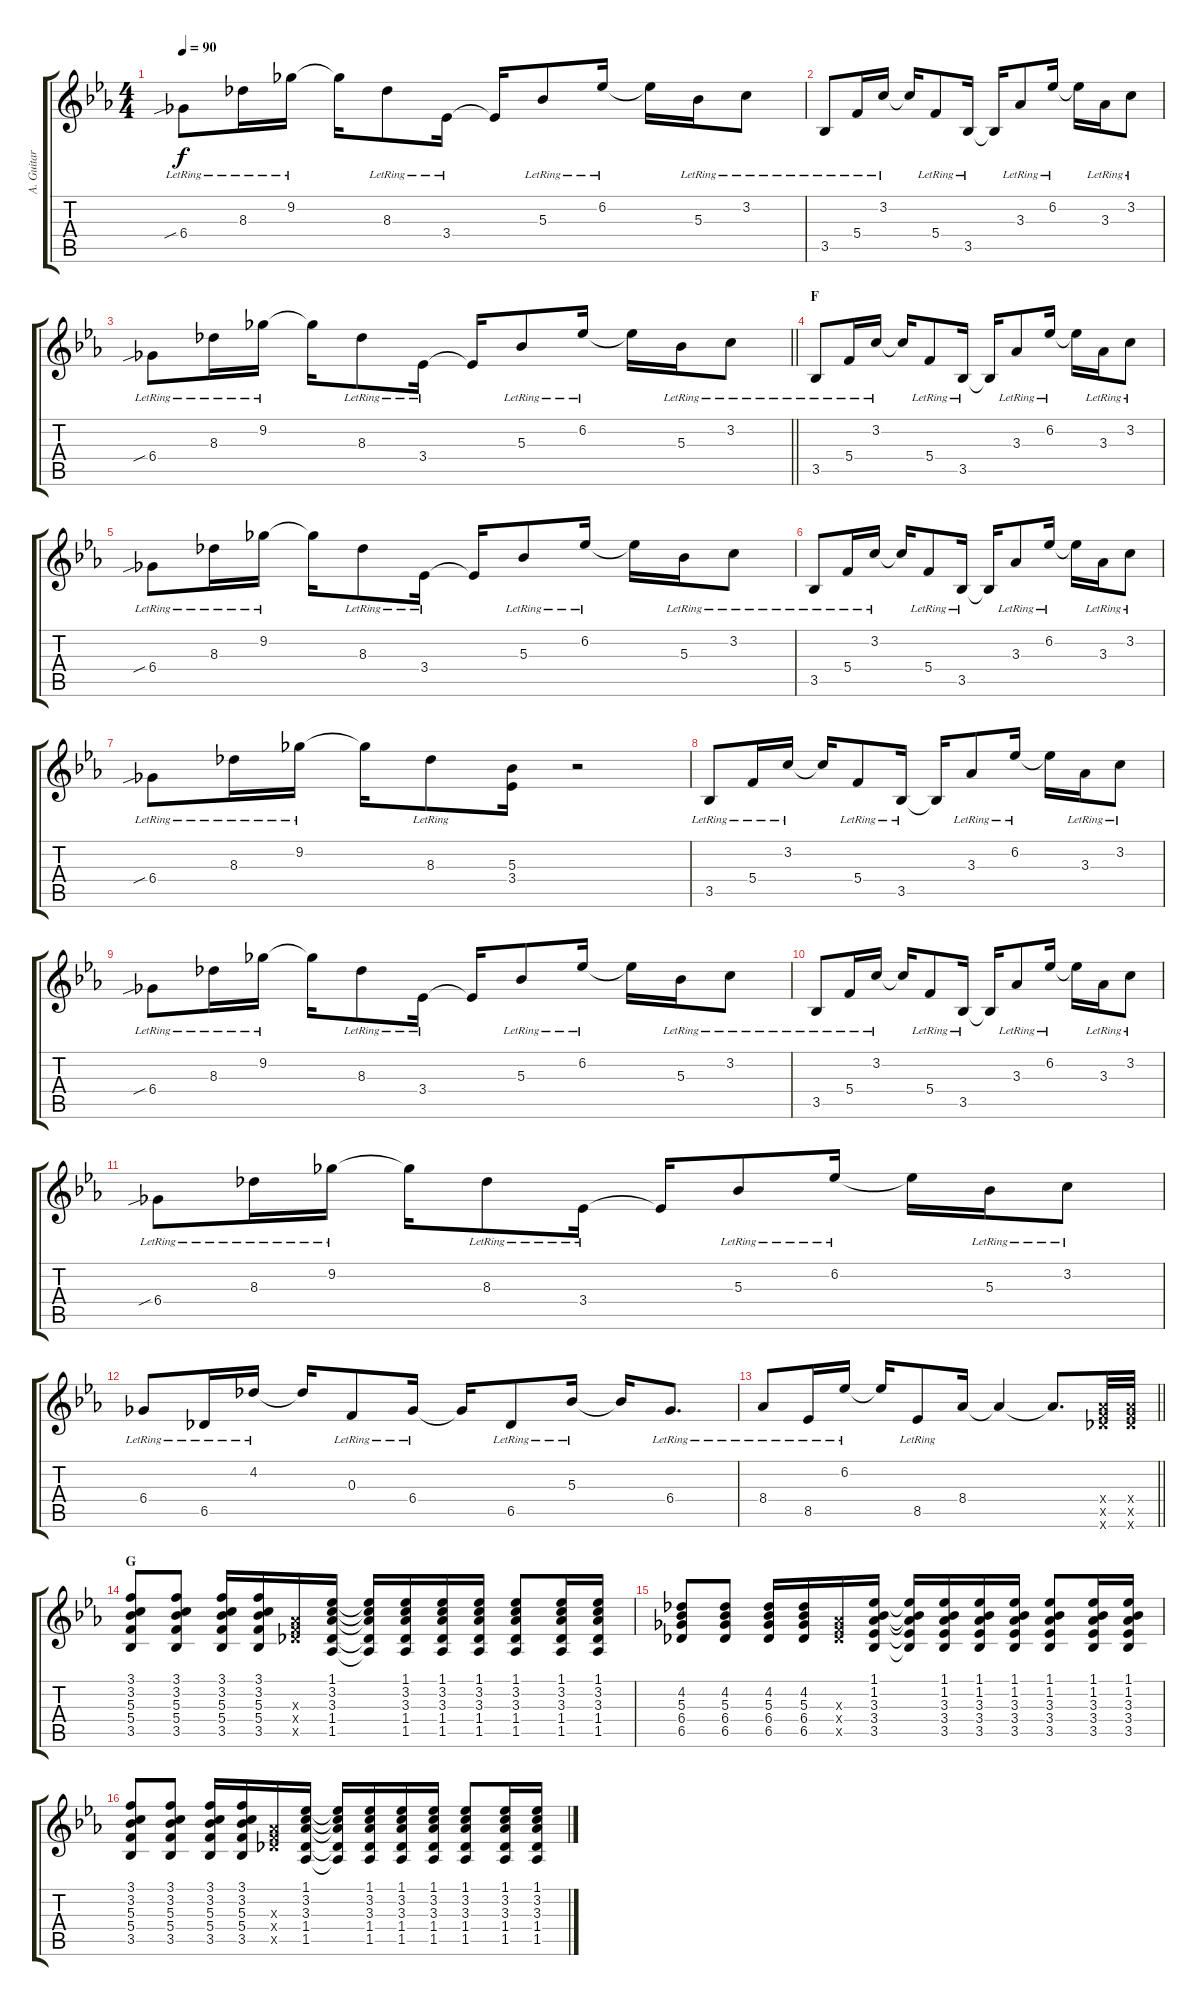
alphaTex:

\track ("A. Guitar 2 - Aoi" "A. Guitar ") {instrument acousticguitarsteel}
\staff {score tabs}
\tuning (D4 A3 F3 C3 G2 D2) {hide}
\ts (4 4)
\tempo 90
\clef g2
\ks eb
6.4{sib lr}.8{dy f} 8.3{lr}.16 9.2{lr}.16 9.2{t}.16 8.3{lr}.8 3.4{lr}.16 3.4{t}.16 5.3{lr}.8 6.2{lr}.16 6.2{t}.16 5.3{lr}.16 3.2{lr}.8 |
3.5{lr}.8 5.4{lr}.16 3.2{lr}.16 3.2{t}.16 5.4{lr}.8 3.5{lr}.16 3.5{t}.16 3.3{lr}.8 6.2{lr}.16 6.2{t}.16 3.3{lr}.16 3.2{lr}.8 |
\barLineRight lightlight
6.4{sib lr}.8 8.3{lr}.16 9.2{lr}.16 9.2{t}.16 8.3{lr}.8 3.4{lr}.16 3.4{t}.16 5.3{lr}.8 6.2{lr}.16 6.2{t}.16 5.3{lr}.16 3.2{lr}.8 |
\section ("" "F")
3.5{lr}.8 5.4{lr}.16 3.2{lr}.16 3.2{t}.16 5.4{lr}.8 3.5{lr}.16 3.5{t}.16 3.3{lr}.8 6.2{lr}.16 6.2{t}.16 3.3{lr}.16 3.2{lr}.8 |
6.4{sib lr}.8 8.3{lr}.16 9.2{lr}.16 9.2{t}.16 8.3{lr}.8 3.4{lr}.16 3.4{t}.16 5.3{lr}.8 6.2{lr}.16 6.2{t}.16 5.3{lr}.16 3.2{lr}.8 |
3.5{lr}.8 5.4{lr}.16 3.2{lr}.16 3.2{t}.16 5.4{lr}.8 3.5{lr}.16 3.5{t}.16 3.3{lr}.8 6.2{lr}.16 6.2{t}.16 3.3{lr}.16 3.2{lr}.8 |
6.4{sib lr}.8 8.3{lr}.16 9.2{lr}.16 9.2{t}.16 8.3{lr}.8 (5.3 3.4).16 r.2 |
3.5{lr}.8 5.4{lr}.16 3.2{lr}.16 3.2{t}.16 5.4{lr}.8 3.5{lr}.16 3.5{t}.16 3.3{lr}.8 6.2{lr}.16 6.2{t}.16 3.3{lr}.16 3.2{lr}.8 |
6.4{sib lr}.8 8.3{lr}.16 9.2{lr}.16 9.2{t}.16 8.3{lr}.8 3.4{lr}.16 3.4{t}.16 5.3{lr}.8 6.2{lr}.16 6.2{t}.16 5.3{lr}.16 3.2{lr}.8 |
3.5{lr}.8 5.4{lr}.16 3.2{lr}.16 3.2{t}.16 5.4{lr}.8 3.5{lr}.16 3.5{t}.16 3.3{lr}.8 6.2{lr}.16 6.2{t}.16 3.3{lr}.16 3.2{lr}.8 |
6.4{sib lr}.8 8.3{lr}.16 9.2{lr}.16 9.2{t}.16 8.3{lr}.8 3.4{lr}.16 3.4{t}.16 5.3{lr}.8 6.2{lr}.16 6.2{t}.16 5.3{lr}.16 3.2{lr}.8 |
6.4{lr}.8 6.5{lr}.16 4.2{lr}.16 4.2{t}.16 0.3{lr}.8 6.4{lr}.16 6.4{t}.16 6.5{lr}.8 5.3{lr}.16 5.3{t}.16 6.4{lr}.8{d} |
\barLineRight lightlight
8.4{lr}.8 8.5{lr}.16 6.2{lr}.16 6.2{t}.16 8.5{lr}.8 8.4.16 8.4{t}.4 8.4{t}.8{d} (8.4{x} 10.5{x} 11.6{x}).32 (8.4{x} 10.5{x} 11.6{x}).32 |
\section ("" "G")
(3.1 3.2 5.3 5.4 3.5).8 (3.1 3.2 5.3 5.4 3.5).8 (3.1 3.2 5.3 5.4 3.5).16 (3.1 3.2 5.3 5.4 3.5).16 (3.3{x} 5.4{x} 6.5{x}).16 (1.1 3.2 3.3 1.4 1.5).16 (1.1{t} 3.2{t} 3.3{t} 1.4{t} 1.5{t}).16 (1.1 3.2 3.3 1.4 1.5).16 (1.1 3.2 3.3 1.4 1.5).16 (1.1 3.2 3.3 1.4 1.5).16 (1.1 3.2 3.3 1.4 1.5).8 (1.1 3.2 3.3 1.4 1.5).16 (1.1 3.2 3.3 1.4 1.5).16 |
(4.2 5.3 6.4 6.5).8 (4.2 5.3 6.4 6.5).8 (4.2 5.3 6.4 6.5).16 (4.2 5.3 6.4 6.5).16 (3.3{x} 5.4{x} 6.5{x}).16 (1.1 1.2 3.3 3.4 3.5).16 (1.1{t} 1.2{t} 3.3{t} 3.4{t} 3.5{t}).16 (1.1 1.2 3.3 3.4 3.5).16 (1.1 1.2 3.3 3.4 3.5).16 (1.1 1.2 3.3 3.4 3.5).16 (1.1 1.2 3.3 3.4 3.5).8 (1.1 1.2 3.3 3.4 3.5).16 (1.1 1.2 3.3 3.4 3.5).16 |
(3.1 3.2 5.3 5.4 3.5).8 (3.1 3.2 5.3 5.4 3.5).8 (3.1 3.2 5.3 5.4 3.5).16 (3.1 3.2 5.3 5.4 3.5).16 (3.3{x} 5.4{x} 6.5{x}).16 (1.1 3.2 3.3 1.4 1.5).16 (1.1{t} 3.2{t} 3.3{t} 1.4{t} 1.5{t}).16 (1.1 3.2 3.3 1.4 1.5).16 (1.1 3.2 3.3 1.4 1.5).16 (1.1 3.2 3.3 1.4 1.5).16 (1.1 3.2 3.3 1.4 1.5).8 (1.1 3.2 3.3 1.4 1.5).16 (1.1 3.2 3.3 1.4 1.5).16
